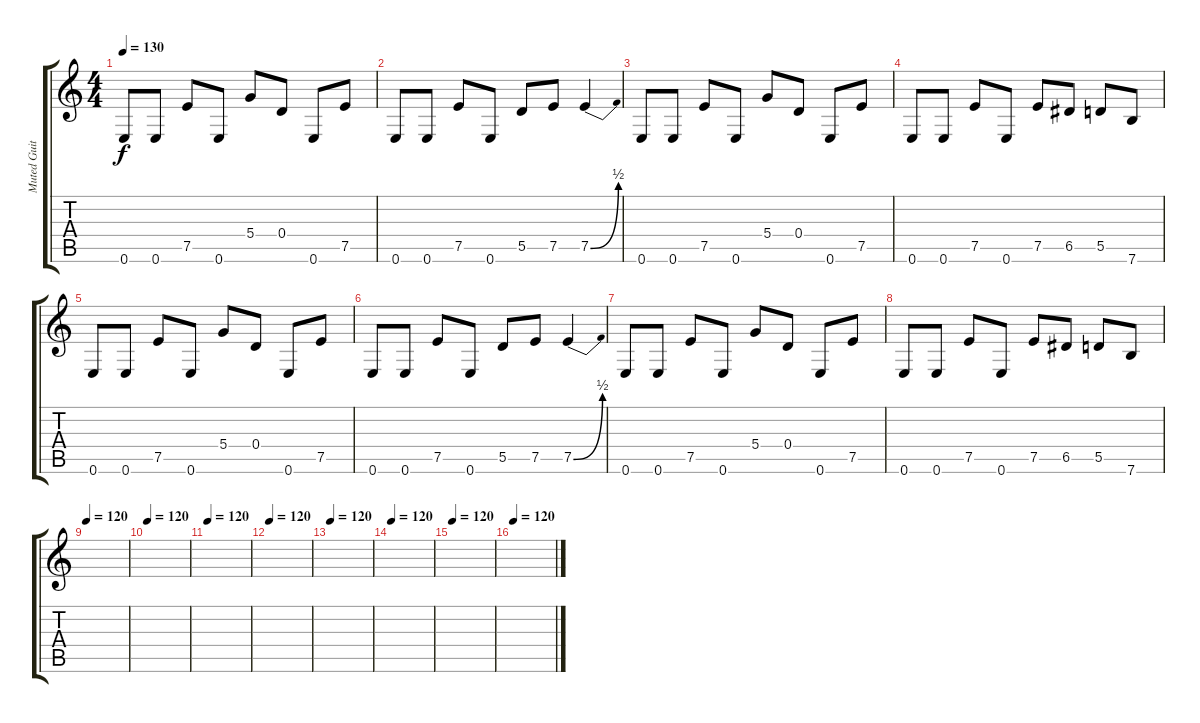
\track ("Muted Guitar I" "Muted Guit") {instrument electricguitarmuted}
\staff {score tabs}
\tuning (E4 B3 G3 D3 A2 E2) {hide}
\ts (4 4)
\tempo 130
\clef g2
\ks c
0.6.8{dy f} 0.6.8 7.5.8 0.6.8 5.4.8 0.4.8 0.6.8 7.5.8 |
0.6.8 0.6.8 7.5.8 0.6.8 5.5.8 7.5.8 7.5{be (bend 0 0 60 2)}.4 |
0.6.8 0.6.8 7.5.8 0.6.8 5.4.8 0.4.8 0.6.8 7.5.8 |
0.6.8 0.6.8 7.5.8 0.6.8 7.5.8 6.5.8 5.5.8 7.6.8 |
0.6.8 0.6.8 7.5.8 0.6.8 5.4.8 0.4.8 0.6.8 7.5.8 |
0.6.8 0.6.8 7.5.8 0.6.8 5.5.8 7.5.8 7.5{be (bend 0 0 60 2)}.4 |
0.6.8 0.6.8 7.5.8 0.6.8 5.4.8 0.4.8 0.6.8 7.5.8 |
0.6.8 0.6.8 7.5.8 0.6.8 7.5.8 6.5.8 5.5.8 7.6.8 |
\tempo 120
|
\tempo 120
|
\tempo 120
|
\tempo 120
|
\tempo 120
|
\tempo 120
|
\tempo 120
|
\tempo 120
